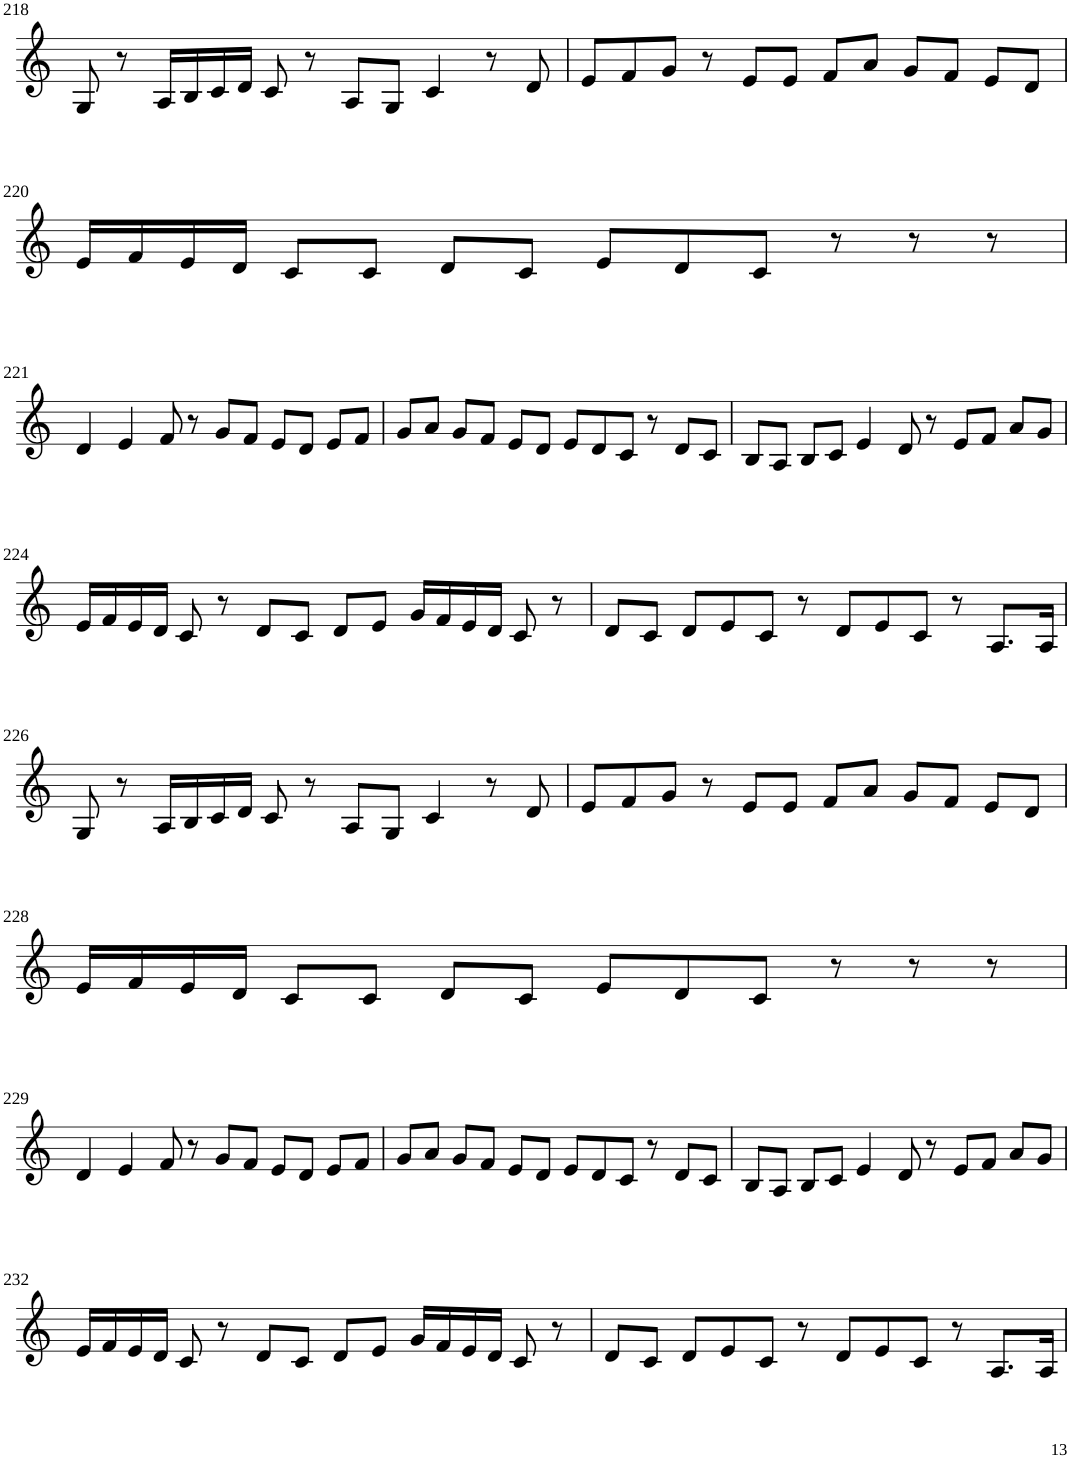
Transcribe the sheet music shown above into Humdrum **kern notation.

**kern
*part1
*staff1
*I"Violin
!!LO:PB:g=z
*clefG2
*k[]
*M6/4
=218
8G/
8r
16A/LL
16B/
16c/
16d/JJ
8c/
8r
8A/L
8G/J
4c/
8r
8d/
=219
8e/L
8f/
8g/J
8r
8e/L
8e/J
8f/L
8a/J
8g/L
8f/J
8e/L
8d/J
!!LO:LB:g=z
=220
16e/LL
16f/
16e/
16d/JJ
8c/L
8c/J
8d/L
8c/J
8e/L
8d/
8c/J
8r
8r
8r
!!LO:LB:g=z
=221
4d/
4e/
8f/
8r
8g/L
8f/J
8e/L
8d/J
8e/L
8f/J
=222
8g/L
8a/J
8g/L
8f/J
8e/L
8d/J
8e/L
8d/
8c/J
8r
8d/L
8c/J
=223
8B/L
8A/J
8B/L
8c/J
4e/
8d/
8r
8e/L
8f/J
8a/L
8g/J
!!LO:LB:g=z
=224
16e/LL
16f/
16e/
16d/JJ
8c/
8r
8d/L
8c/J
8d/L
8e/J
16g/LL
16f/
16e/
16d/JJ
8c/
8r
=225
8d/L
8c/J
8d/L
8e/
8c/J
8r
8d/L
8e/
8c/J
8r
8.A/L
16A/Jk
!!LO:LB:g=z
=226
8G/
8r
16A/LL
16B/
16c/
16d/JJ
8c/
8r
8A/L
8G/J
4c/
8r
8d/
=227
8e/L
8f/
8g/J
8r
8e/L
8e/J
8f/L
8a/J
8g/L
8f/J
8e/L
8d/J
!!LO:LB:g=z
=228
16e/LL
16f/
16e/
16d/JJ
8c/L
8c/J
8d/L
8c/J
8e/L
8d/
8c/J
8r
8r
8r
!!LO:LB:g=z
=229
4d/
4e/
8f/
8r
8g/L
8f/J
8e/L
8d/J
8e/L
8f/J
=230
8g/L
8a/J
8g/L
8f/J
8e/L
8d/J
8e/L
8d/
8c/J
8r
8d/L
8c/J
=231
8B/L
8A/J
8B/L
8c/J
4e/
8d/
8r
8e/L
8f/J
8a/L
8g/J
!!LO:LB:g=z
=232
16e/LL
16f/
16e/
16d/JJ
8c/
8r
8d/L
8c/J
8d/L
8e/J
16g/LL
16f/
16e/
16d/JJ
8c/
8r
=233
8d/L
8c/J
8d/L
8e/
8c/J
8r
8d/L
8e/
8c/J
8r
8.A/L
16A/Jk
=
*-
